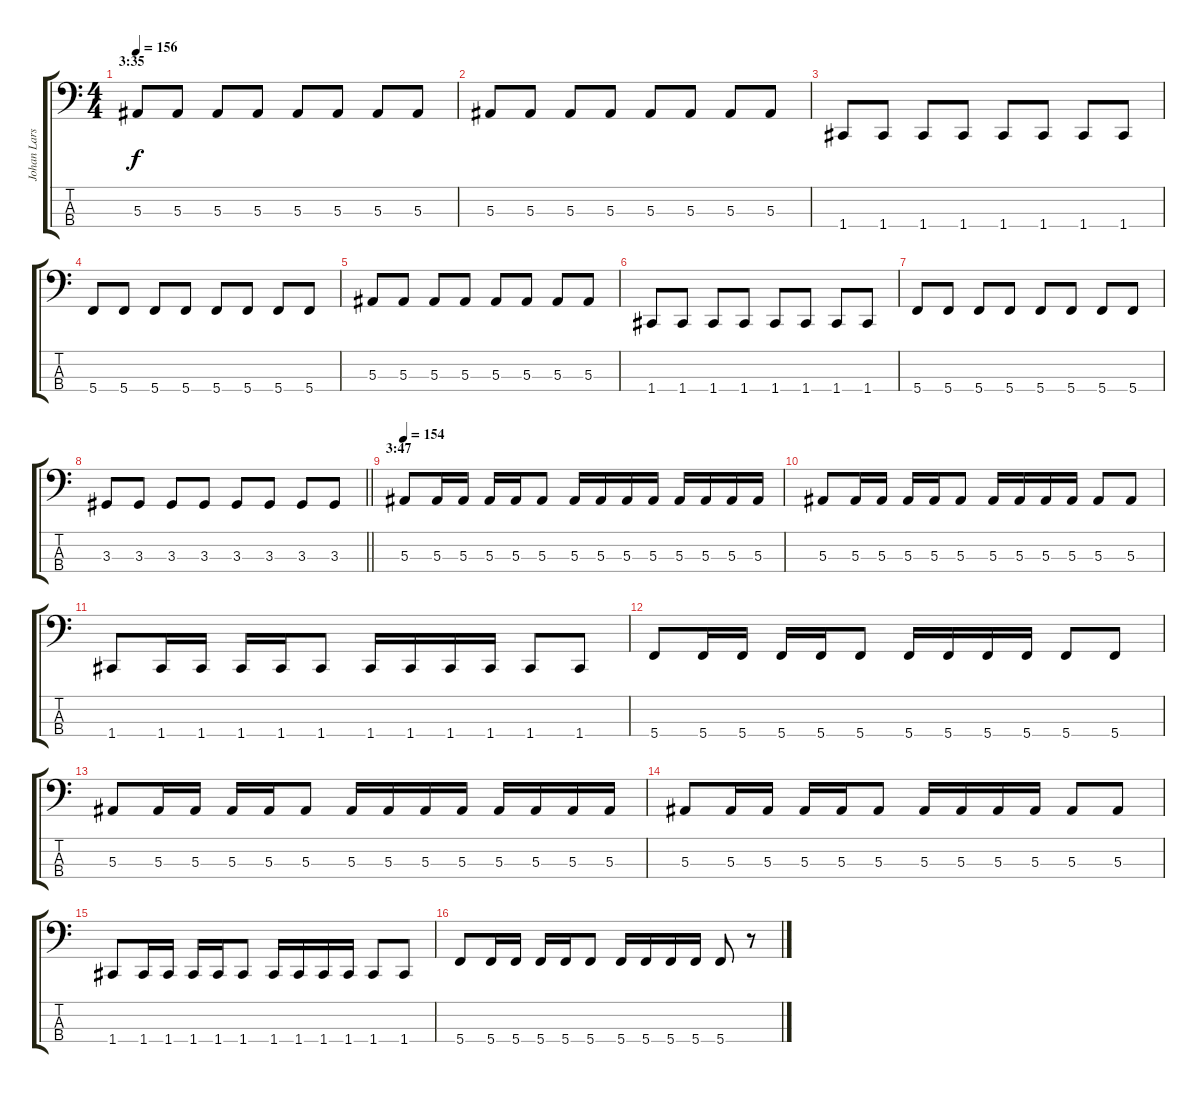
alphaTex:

\track ("Johan Larsson" "Johan Lars") {instrument electricbassfinger}
\staff {score tabs}
\tuning (Eb2 Bb1 F1 C1) {hide}
\ts (4 4)
\section ("" "3:35")
\tempo 156
\clef f4
\ks c
5.3.8{dy f} 5.3.8 5.3.8 5.3.8 5.3.8 5.3.8 5.3.8 5.3.8 |
5.3.8 5.3.8 5.3.8 5.3.8 5.3.8 5.3.8 5.3.8 5.3.8 |
1.4.8 1.4.8 1.4.8 1.4.8 1.4.8 1.4.8 1.4.8 1.4.8 |
5.4.8 5.4.8 5.4.8 5.4.8 5.4.8 5.4.8 5.4.8 5.4.8 |
5.3.8 5.3.8 5.3.8 5.3.8 5.3.8 5.3.8 5.3.8 5.3.8 |
1.4.8 1.4.8 1.4.8 1.4.8 1.4.8 1.4.8 1.4.8 1.4.8 |
5.4.8 5.4.8 5.4.8 5.4.8 5.4.8 5.4.8 5.4.8 5.4.8 |
\barLineRight lightlight
3.3.8 3.3.8 3.3.8 3.3.8 3.3.8 3.3.8 3.3.8 3.3.8 |
\section ("" "3:47")
\tempo 154
5.3.8 5.3.16 5.3.16 5.3.16 5.3.16 5.3.8 5.3.16 5.3.16 5.3.16 5.3.16 5.3.16 5.3.16 5.3.16 5.3.16 |
5.3.8 5.3.16 5.3.16 5.3.16 5.3.16 5.3.8 5.3.16 5.3.16 5.3.16 5.3.16 5.3.8 5.3.8 |
1.4.8 1.4.16 1.4.16 1.4.16 1.4.16 1.4.8 1.4.16 1.4.16 1.4.16 1.4.16 1.4.8 1.4.8 |
5.4.8 5.4.16 5.4.16 5.4.16 5.4.16 5.4.8 5.4.16 5.4.16 5.4.16 5.4.16 5.4.8 5.4.8 |
5.3.8 5.3.16 5.3.16 5.3.16 5.3.16 5.3.8 5.3.16 5.3.16 5.3.16 5.3.16 5.3.16 5.3.16 5.3.16 5.3.16 |
5.3.8 5.3.16 5.3.16 5.3.16 5.3.16 5.3.8 5.3.16 5.3.16 5.3.16 5.3.16 5.3.8 5.3.8 |
1.4.8 1.4.16 1.4.16 1.4.16 1.4.16 1.4.8 1.4.16 1.4.16 1.4.16 1.4.16 1.4.8 1.4.8 |
5.4.8 5.4.16 5.4.16 5.4.16 5.4.16 5.4.8 5.4.16 5.4.16 5.4.16 5.4.16 5.4.8 r.8
